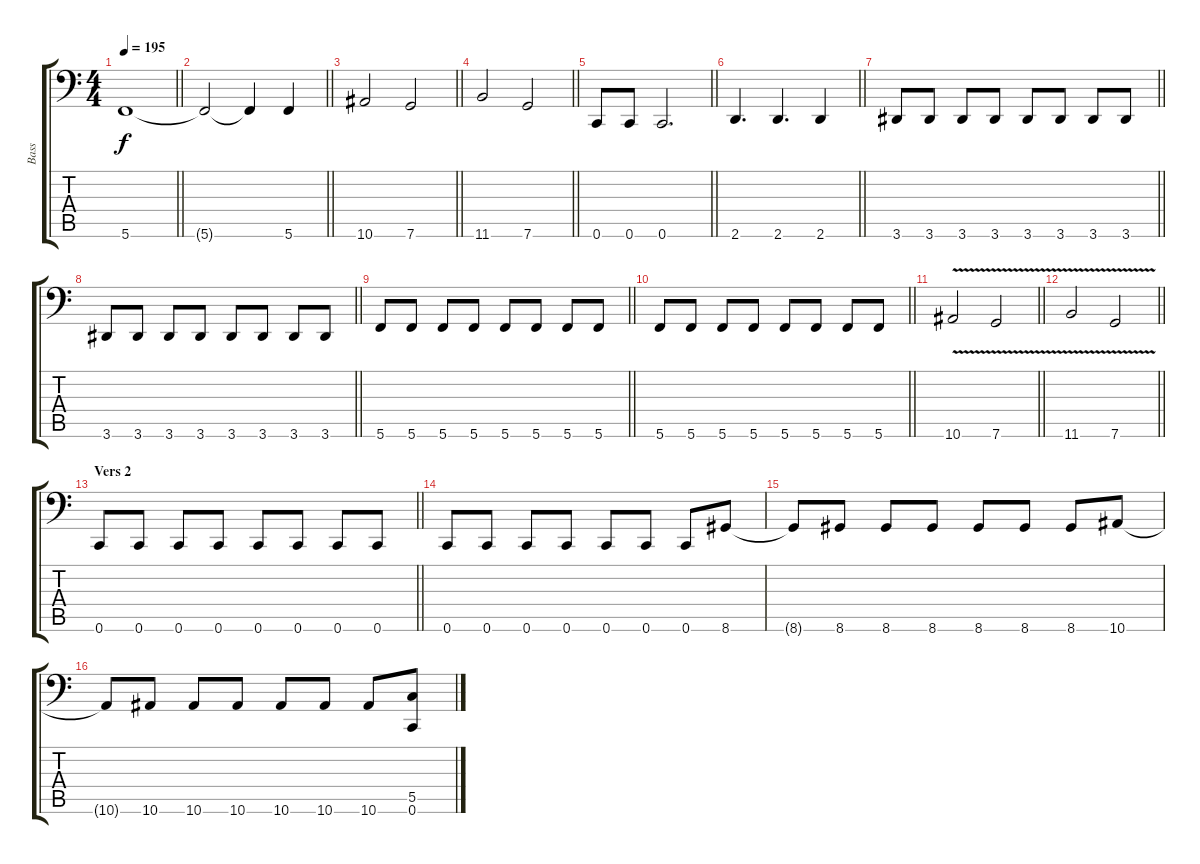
\track ("Bass" "Bass") {instrument electricbasspick}
\staff {score tabs}
\tuning (D3 A2 F2 C2 G1 C1) {hide}
\ts (4 4)
\tempo 195
\clef f4
\barLineRight lightlight
\ks c
5.6.1{dy f} |
\barLineRight lightlight
5.6{t}.2 5.6{t}.4 5.6.4 |
\barLineRight lightlight
10.6.2 7.6.2 |
\barLineRight lightlight
11.6.2 7.6.2 |
\barLineRight lightlight
0.6.8 0.6.8 0.6.2{d} |
\barLineRight lightlight
2.6.4{d} 2.6.4{d} 2.6.4 |
\barLineRight lightlight
3.6.8 3.6.8 3.6.8 3.6.8 3.6.8 3.6.8 3.6.8 3.6.8 |
\barLineRight lightlight
3.6.8 3.6.8 3.6.8 3.6.8 3.6.8 3.6.8 3.6.8 3.6.8 |
\barLineRight lightlight
5.6.8 5.6.8 5.6.8 5.6.8 5.6.8 5.6.8 5.6.8 5.6.8 |
\barLineRight lightlight
5.6.8 5.6.8 5.6.8 5.6.8 5.6.8 5.6.8 5.6.8 5.6.8 |
\barLineRight lightlight
10.6{v}.2 7.6{v}.2 |
\barLineRight lightlight
11.6{v}.2 7.6{v}.2 |
\section ("" "Vers 2")
\barLineRight lightlight
0.6.8 0.6.8 0.6.8 0.6.8 0.6.8 0.6.8 0.6.8 0.6.8 |
0.6.8 0.6.8 0.6.8 0.6.8 0.6.8 0.6.8 0.6.8 8.6.8 |
8.6{t}.8 8.6.8 8.6.8 8.6.8 8.6.8 8.6.8 8.6.8 10.6.8 |
10.6{t}.8 10.6.8 10.6.8 10.6.8 10.6.8 10.6.8 10.6.8 (5.5 0.6).8
